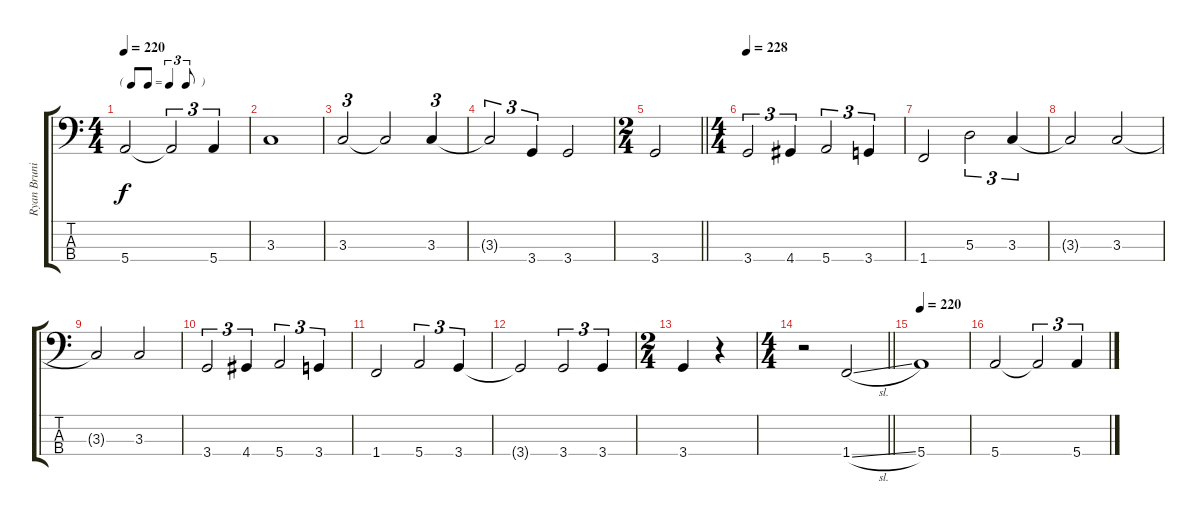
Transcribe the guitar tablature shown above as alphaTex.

\track ("Ryan Bruni" "Ryan Bruni") {instrument electricbassfinger}
\staff {score tabs}
\tuning (G2 D2 A1 E1) {hide}
\ts (4 4)
\tf triplet8th
\tempo 220
\clef f4
\ks c
5.4{t}.2{dy f} 5.4{t}.2{tu (3 2)} 5.4.4{tu (3 2)} |
3.3.1 |
3.3.2{tu (3 2)} 3.3{t}.2 3.3.4{tu (3 2)} |
3.3{t}.2{tu (3 2)} 3.4.4{tu (3 2)} 3.4.2 |
\ts (2 4)
\barLineRight lightlight
3.4.2 |
\ts (4 4)
\section ("" "")
\tempo 228
3.4.2{tu (3 2)} 4.4.4{tu (3 2)} 5.4.2{tu (3 2)} 3.4.4{tu (3 2)} |
1.4.2 5.3.2{tu (3 2)} 3.3.4{tu (3 2)} |
3.3{t}.2 3.3.2 |
3.3{t}.2 3.3.2 |
3.4.2{tu (3 2)} 4.4.4{tu (3 2)} 5.4.2{tu (3 2)} 3.4.4{tu (3 2)} |
1.4.2 5.4.2{tu (3 2)} 3.4.4{tu (3 2)} |
3.4{t}.2 3.4.2{tu (3 2)} 3.4.4{tu (3 2)} |
\ts (2 4)
3.4.4 r.4 |
\ts (4 4)
\barLineRight lightlight
r.2 1.4{sl}.2 |
\section ("" "")
\tempo 220
5.4.1 |
5.4.2 5.4{t}.2{tu (3 2)} 5.4.4{tu (3 2)}
